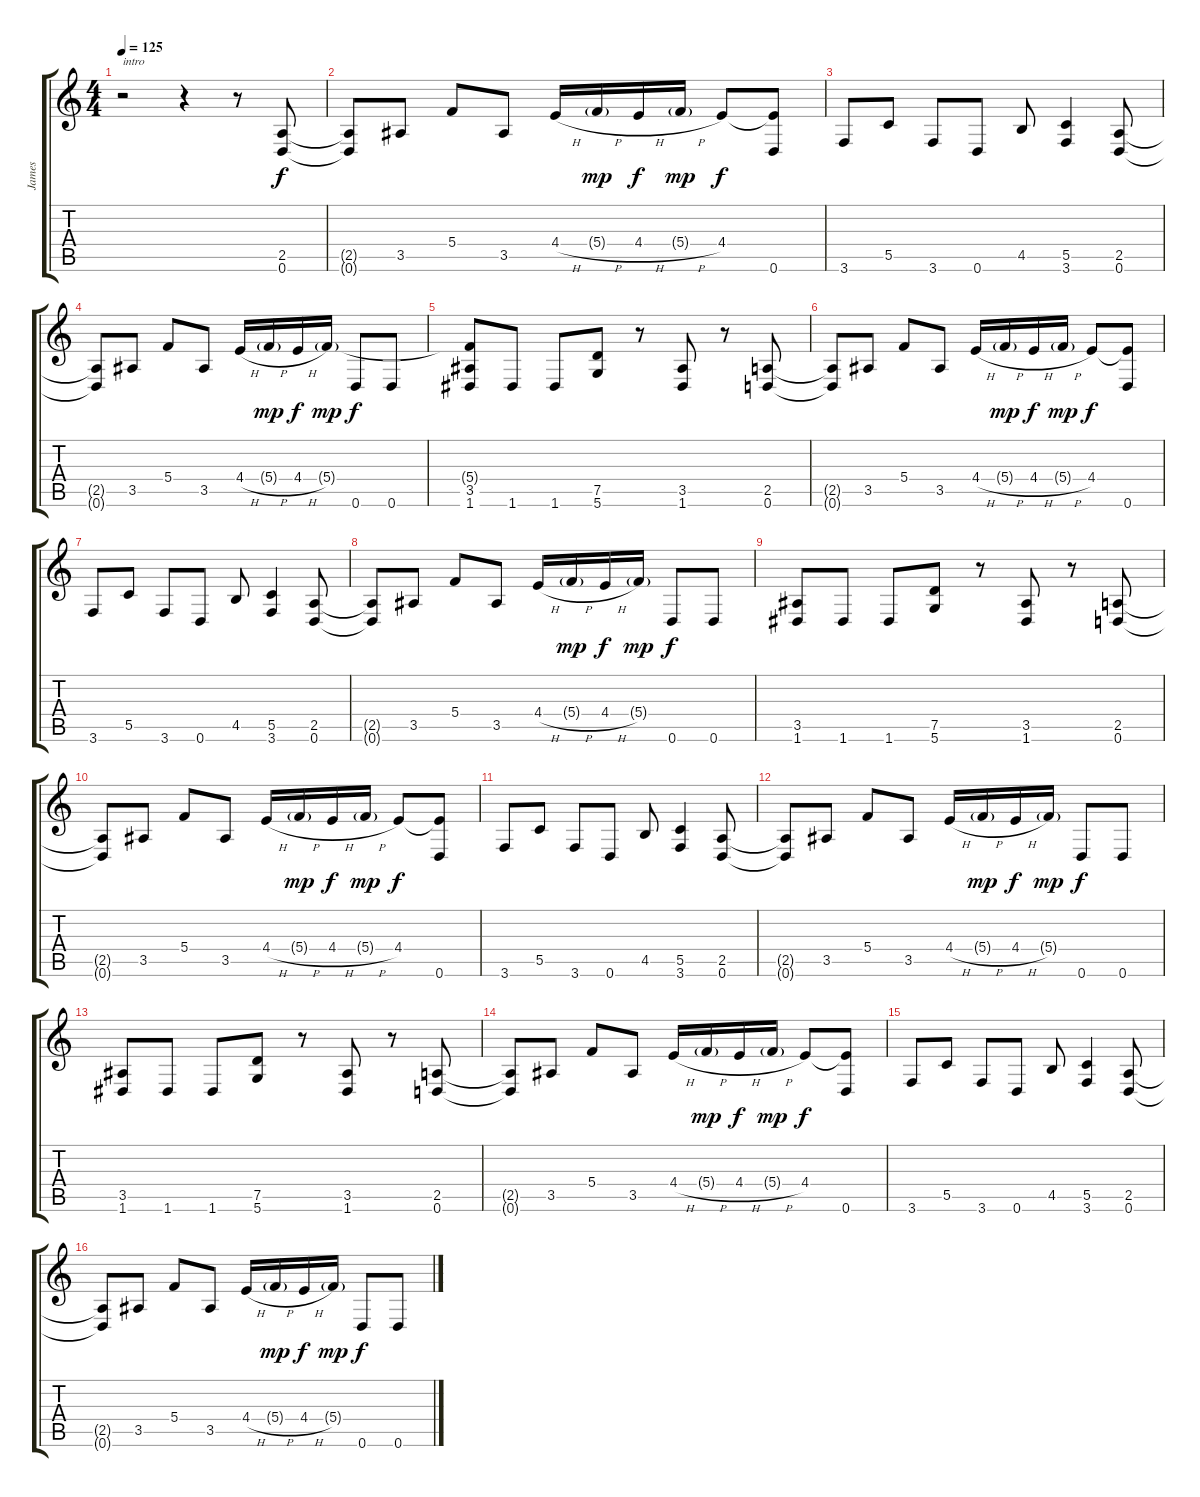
\track ("James" "James") {instrument distortionguitar}
\staff {score tabs}
\tuning (D4 A3 F3 C3 G2 D2) {hide}
\ts (4 4)
\tempo 125
\clef g2
\ks c
r.2{txt "intro" dy f instrument distortionguitar} r.4 r.8 (2.5 0.6).8 |
(2.5{t} 0.6{t}).8 3.5.8 5.4.8 3.5.8 4.4{h}.16 5.4{h g}.16{dy mp} 4.4{h}.16{dy f} 5.4{h g}.16{dy mp} 4.4.8{dy f} (4.4{t} 0.6).8 |
3.6.8 5.5.8 3.6.8 0.6.8 4.5.8 (5.5 3.6).4 (2.5 0.6).8 |
(2.5{t} 0.6{t}).8 3.5.8 5.4.8 3.5.8 4.4{h}.16 5.4{h g}.16{dy mp} 4.4{h}.16{dy f} 5.4{g}.16{dy mp} 0.6.8{dy f} 0.6.8 |
(5.4{t} 3.5 1.6).8 1.6.8 1.6.8 (7.5 5.6).8 r.8 (3.5 1.6).8 r.8 (2.5 0.6).8 |
(2.5{t} 0.6{t}).8 3.5.8 5.4.8 3.5.8 4.4{h}.16 5.4{h g}.16{dy mp} 4.4{h}.16{dy f} 5.4{h g}.16{dy mp} 4.4.8{dy f} (4.4{t} 0.6).8 |
3.6.8 5.5.8 3.6.8 0.6.8 4.5.8 (5.5 3.6).4 (2.5 0.6).8 |
(2.5{t} 0.6{t}).8 3.5.8 5.4.8 3.5.8 4.4{h}.16 5.4{h g}.16{dy mp} 4.4{h}.16{dy f} 5.4{g}.16{dy mp} 0.6.8{dy f} 0.6.8 |
(3.5 1.6).8 1.6.8 1.6.8 (7.5 5.6).8 r.8 (3.5 1.6).8 r.8 (2.5 0.6).8 |
(2.5{t} 0.6{t}).8 3.5.8 5.4.8 3.5.8 4.4{h}.16 5.4{h g}.16{dy mp} 4.4{h}.16{dy f} 5.4{h g}.16{dy mp} 4.4.8{dy f} (4.4{t} 0.6).8 |
3.6.8 5.5.8 3.6.8 0.6.8 4.5.8 (5.5 3.6).4 (2.5 0.6).8 |
(2.5{t} 0.6{t}).8 3.5.8 5.4.8 3.5.8 4.4{h}.16 5.4{h g}.16{dy mp} 4.4{h}.16{dy f} 5.4{g}.16{dy mp} 0.6.8{dy f} 0.6.8 |
(3.5 1.6).8 1.6.8 1.6.8 (7.5 5.6).8 r.8 (3.5 1.6).8 r.8 (2.5 0.6).8 |
(2.5{t} 0.6{t}).8 3.5.8 5.4.8 3.5.8 4.4{h}.16 5.4{h g}.16{dy mp} 4.4{h}.16{dy f} 5.4{h g}.16{dy mp} 4.4.8{dy f} (4.4{t} 0.6).8 |
3.6.8 5.5.8 3.6.8 0.6.8 4.5.8 (5.5 3.6).4 (2.5 0.6).8 |
(2.5{t} 0.6{t}).8 3.5.8 5.4.8 3.5.8 4.4{h}.16 5.4{h g}.16{dy mp} 4.4{h}.16{dy f} 5.4{g}.16{dy mp} 0.6.8{dy f} 0.6.8
